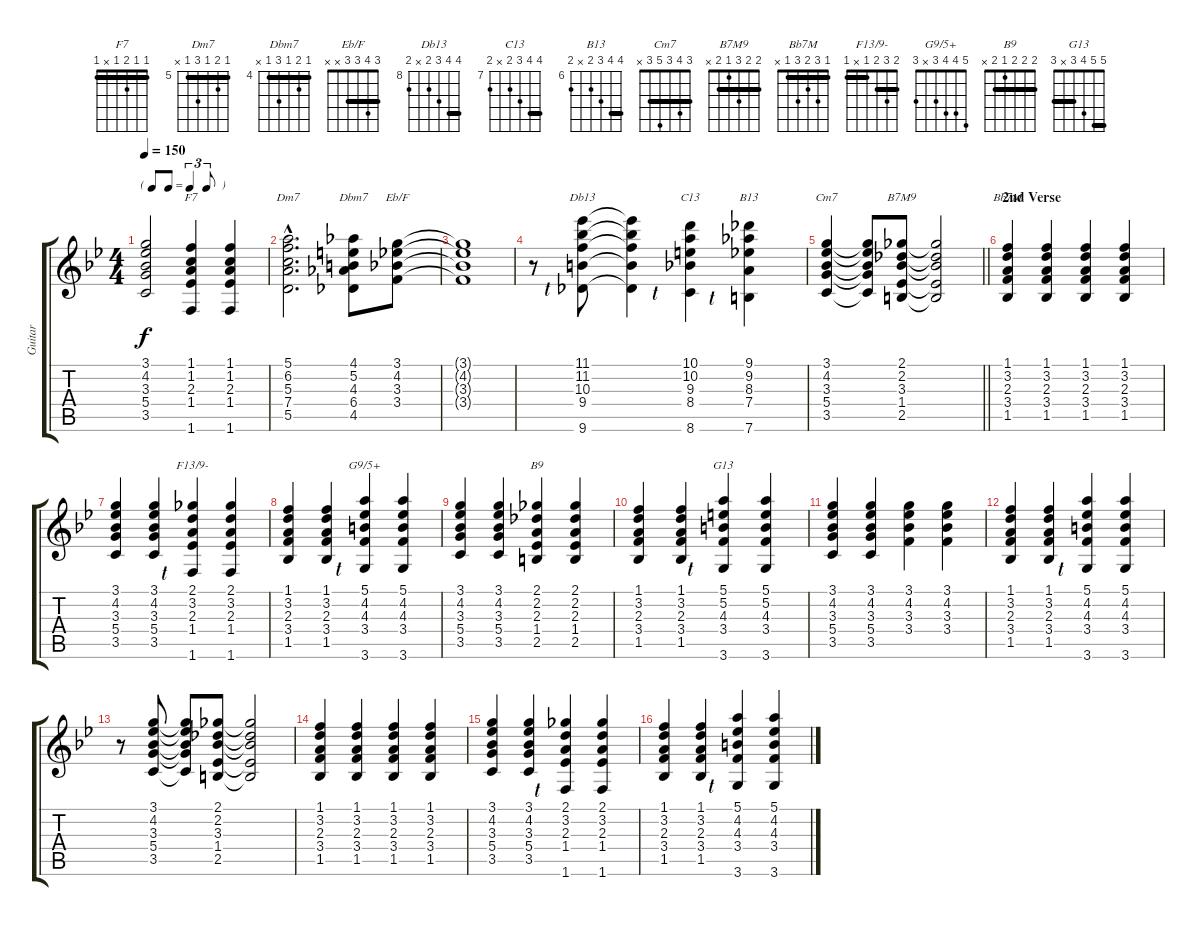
\track ("Guitar" "Guitar") {instrument acousticguitarnylon}
\staff {score tabs}
\tuning (E4 B3 G3 D3 A2 E2) {hide}
\chord ("F7" 1 1 2 1 x 1) {barre 1}
\chord ("Dm7" 5 6 5 7 5 x) {firstfret 5 barre 5}
\chord ("Dbm7" 4 5 4 6 4 x) {firstfret 4 barre 4}
\chord ("Eb/F" 3 4 3 3 x x) {barre 3}
\chord ("Db13" 11 11 10 9 x 9) {firstfret 8 barre 11}
\chord ("C13" 10 10 9 8 x 8) {firstfret 7 barre 10}
\chord ("B13" 9 9 8 7 x 7) {firstfret 6 barre 9}
\chord ("Cm7" 3 4 3 5 3 x) {barre 3}
\chord ("B7M9" 2 2 3 1 2 x) {barre 2}
\chord ("Bb7M" 1 3 2 3 1 x) {barre 1}
\chord ("F13/9-" 2 3 2 1 x 1) {barre (1 2)}
\chord ("G9/5+" 5 4 4 3 x 3)
\chord ("B9" 2 2 2 1 2 x) {barre 2}
\chord ("G13" 5 5 4 3 x 3) {barre (3 5)}
\ts (4 4)
\tf triplet8th
\tempo 150
\clef g2
\ks bb
(3.1{t} 4.2{t} 3.3{t} 5.4{t} 3.5{t}).2{dy f} (1.1 1.2 2.3 1.4 1.6).4{ch "F7"} (1.1 1.2 2.3 1.4 1.6).4 |
(5.1{hac} 6.2{hac} 5.3{hac} 7.4{hac} 5.5{hac}).2{d ch "Dm7"} (4.1 5.2 4.3 6.4 4.5).8{ch "Dbm7"} (3.1 4.2 3.3 3.4).8{ch "Eb/F"} |
(3.1{t} 4.2{t} 3.3{t} 3.4{t}).1 |
r.8 (11.1 11.2 10.3 9.4 9.6{lf 1}).8{ch "Db13"} (11.1{t} 11.2{t} 10.3{t} 9.4{t} 9.6{t}).4 (10.1 10.2 9.3 8.4 8.6{lf 1}).4{ch "C13"} (9.1 9.2 8.3 7.4 7.6{lf 1}).4{ch "B13"} |
\barLineRight lightlight
(3.1 4.2 3.3 5.4 3.5).4{ch "Cm7"} (3.1{t} 4.2{t} 3.3{t} 5.4{t} 3.5{t}).8 (2.1 2.2 3.3 1.4 2.5).8{ch "B7M9"} (2.1{t} 2.2{t} 3.3{t} 1.4{t} 2.5{t}).2 |
\section ("" "2nd Verse")
(1.1 3.2 2.3 3.4 1.5).4{ch "Bb7M"} (1.1 3.2 2.3 3.4 1.5).4 (1.1 3.2 2.3 3.4 1.5).4 (1.1 3.2 2.3 3.4 1.5).4 |
(3.1 4.2 3.3 5.4 3.5).4 (3.1 4.2 3.3 5.4 3.5).4 (2.1 3.2 2.3 1.4 1.6{lf 1}).4{ch "F13/9-"} (2.1 3.2 2.3 1.4 1.6).4 |
(1.1 3.2 2.3 3.4 1.5).4 (1.1 3.2 2.3 3.4 1.5).4 (5.1 4.2 4.3 3.4 3.6{lf 1}).4{ch "G9/5+"} (5.1 4.2 4.3 3.4 3.6).4 |
(3.1 4.2 3.3 5.4 3.5).4 (3.1 4.2 3.3 5.4 3.5).4 (2.1 2.2 2.3 1.4 2.5).4{ch "B9"} (2.1 2.2 2.3 1.4 2.5).4 |
(1.1 3.2 2.3 3.4 1.5).4 (1.1 3.2 2.3 3.4 1.5).4 (5.1 5.2 4.3 3.4 3.6{lf 1}).4{ch "G13"} (5.1 5.2 4.3 3.4 3.6).4 |
(3.1 4.2 3.3 5.4 3.5).4 (3.1 4.2 3.3 5.4 3.5).4 (3.1 4.2 3.3 3.4).4 (3.1 4.2 3.3 3.4).4 |
(1.1 3.2 2.3 3.4 1.5).4 (1.1 3.2 2.3 3.4 1.5).4 (5.1 4.2 4.3 3.4 3.6{lf 1}).4 (5.1 4.2 4.3 3.4 3.6).4 |
r.8 (3.1 4.2 3.3 5.4 3.5).8 (3.1{t} 4.2{t} 3.3{t} 5.4{t} 3.5{t}).8 (2.1 2.2 3.3 1.4 2.5).8 (2.1{t} 2.2{t} 3.3{t} 1.4{t} 2.5{t}).2 |
(1.1 3.2 2.3 3.4 1.5).4 (1.1 3.2 2.3 3.4 1.5).4 (1.1 3.2 2.3 3.4 1.5).4 (1.1 3.2 2.3 3.4 1.5).4 |
(3.1 4.2 3.3 5.4 3.5).4 (3.1 4.2 3.3 5.4 3.5).4 (2.1 3.2 2.3 1.4 1.6{lf 1}).4 (2.1 3.2 2.3 1.4 1.6).4 |
(1.1 3.2 2.3 3.4 1.5).4 (1.1 3.2 2.3 3.4 1.5).4 (5.1 4.2 4.3 3.4 3.6{lf 1}).4 (5.1 4.2 4.3 3.4 3.6).4
